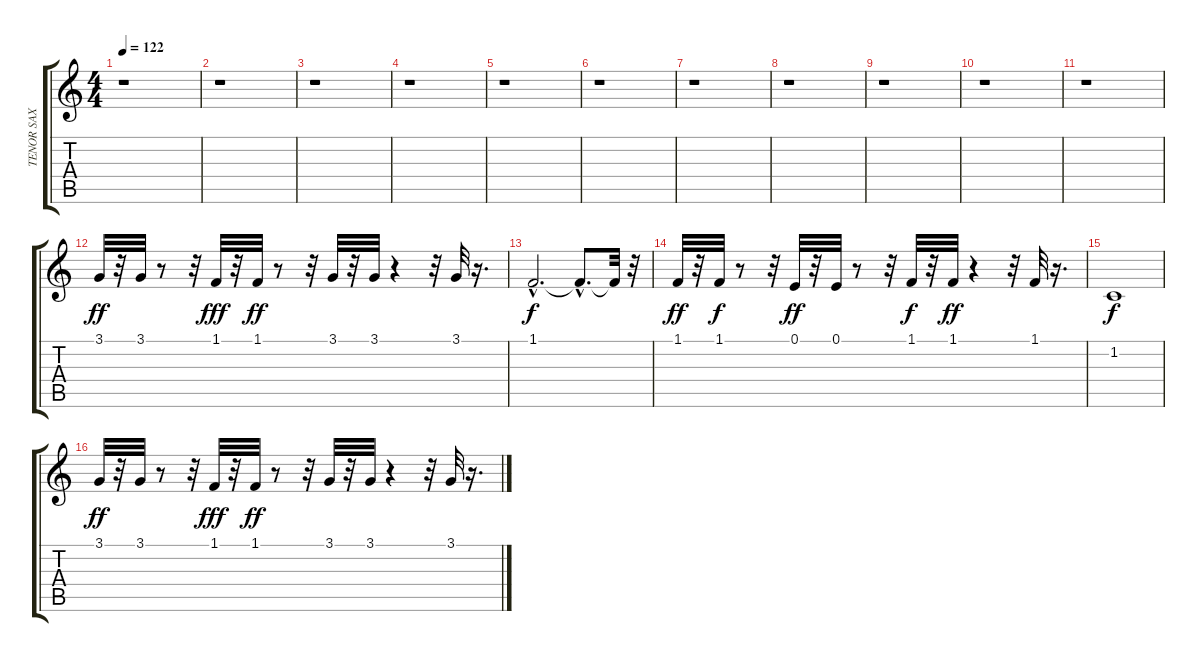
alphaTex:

\track ("TENOR SAX" "TENOR SAX") {instrument tenorsax}
\staff {score tabs}
\tuning (E4 B3 G3 D3 A2 E2) {hide}
\ts (4 4)
\tempo 122
\clef g2
\ks c
r.1{dy f} |
r.1 |
r.1 |
r.1 |
r.1 |
r.1 |
r.1 |
r.1 |
r.1 |
r.1 |
r.1 |
3.1.32{dy ff} r.32 3.1.32 r.8 r.32 1.1.32{dy fff} r.32 1.1.32{dy ff} r.8 r.32 3.1.32 r.32 3.1.32 r.4 r.32 3.1.32 r.16{d} |
1.1{hac}.2{d dy f} 1.1{hac t}.8{d} 1.1{t}.32 r.32 |
1.1.32{dy ff} r.32 1.1.32{dy f} r.8 r.32 0.1.32{dy ff} r.32 0.1.32 r.8 r.32 1.1.32{dy f} r.32 1.1.32{dy ff} r.4 r.32 1.1.32 r.16{d} |
1.2.1{dy f} |
3.1.32{dy ff} r.32 3.1.32 r.8 r.32 1.1.32{dy fff} r.32 1.1.32{dy ff} r.8 r.32 3.1.32 r.32 3.1.32 r.4 r.32 3.1.32 r.16{d}
